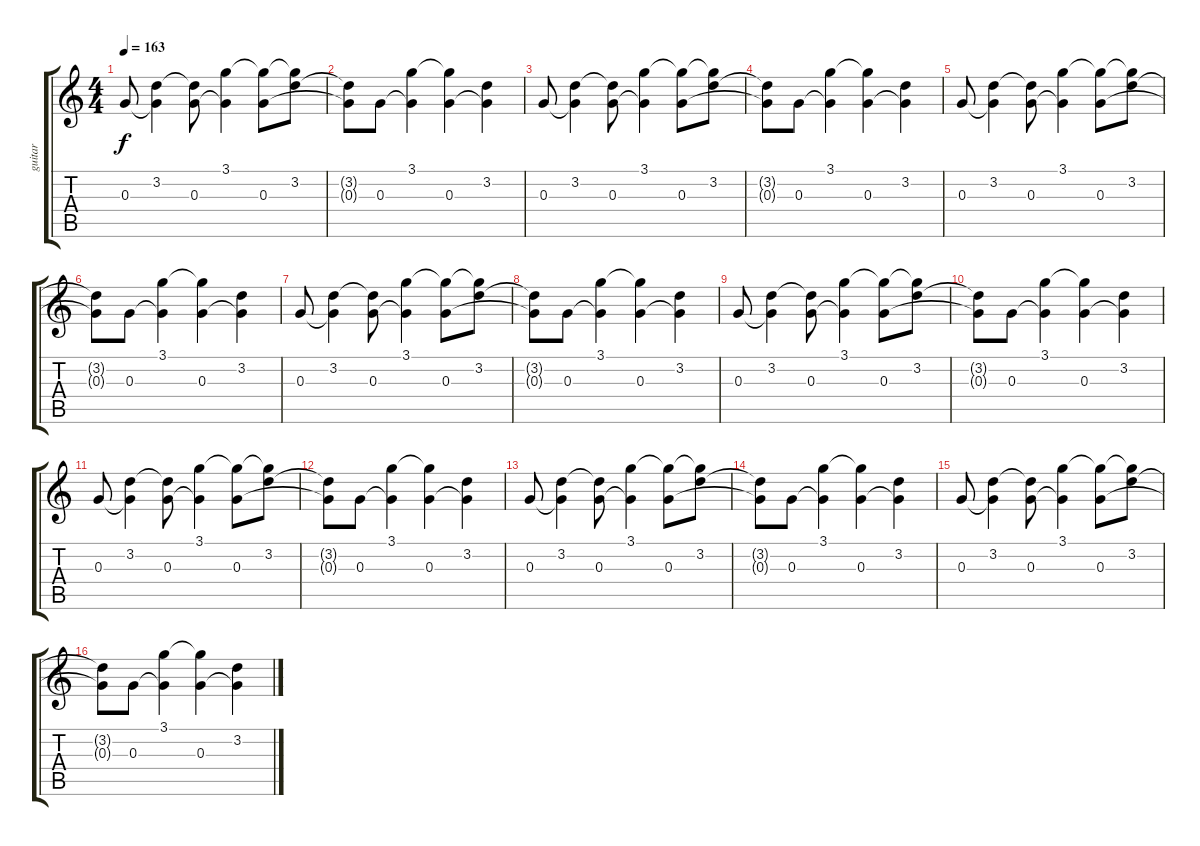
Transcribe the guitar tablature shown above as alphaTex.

\track ("guitar" "guitar") {instrument overdrivenguitar}
\staff {score tabs}
\tuning (E4 B3 G3 D3 A2 E2) {hide}
\ts (4 4)
\tempo 163
\clef g2
\ks c
0.3.8{dy f} (3.2 0.3{t}).4 (3.2{t} 0.3).8 (3.1 0.3{t}).4 (3.1{t} 0.3).8 (3.1{t} 3.2).8 |
(3.2{t} 0.3{t}).8 0.3.8 (3.1 0.3{t}).4 (3.1{t} 0.3).4 (3.2 0.3{t}).4 |
0.3.8 (3.2 0.3{t}).4 (3.2{t} 0.3).8 (3.1 0.3{t}).4 (3.1{t} 0.3).8 (3.1{t} 3.2).8 |
(3.2{t} 0.3{t}).8 0.3.8 (3.1 0.3{t}).4 (3.1{t} 0.3).4 (3.2 0.3{t}).4 |
0.3.8 (3.2 0.3{t}).4 (3.2{t} 0.3).8 (3.1 0.3{t}).4 (3.1{t} 0.3).8 (3.1{t} 3.2).8 |
(3.2{t} 0.3{t}).8 0.3.8 (3.1 0.3{t}).4 (3.1{t} 0.3).4 (3.2 0.3{t}).4 |
0.3.8 (3.2 0.3{t}).4 (3.2{t} 0.3).8 (3.1 0.3{t}).4 (3.1{t} 0.3).8 (3.1{t} 3.2).8 |
(3.2{t} 0.3{t}).8 0.3.8 (3.1 0.3{t}).4 (3.1{t} 0.3).4 (3.2 0.3{t}).4 |
0.3.8 (3.2 0.3{t}).4 (3.2{t} 0.3).8 (3.1 0.3{t}).4 (3.1{t} 0.3).8 (3.1{t} 3.2).8 |
(3.2{t} 0.3{t}).8 0.3.8 (3.1 0.3{t}).4 (3.1{t} 0.3).4 (3.2 0.3{t}).4 |
0.3.8 (3.2 0.3{t}).4 (3.2{t} 0.3).8 (3.1 0.3{t}).4 (3.1{t} 0.3).8 (3.1{t} 3.2).8 |
(3.2{t} 0.3{t}).8 0.3.8 (3.1 0.3{t}).4 (3.1{t} 0.3).4 (3.2 0.3{t}).4 |
0.3.8 (3.2 0.3{t}).4 (3.2{t} 0.3).8 (3.1 0.3{t}).4 (3.1{t} 0.3).8 (3.1{t} 3.2).8 |
(3.2{t} 0.3{t}).8 0.3.8 (3.1 0.3{t}).4 (3.1{t} 0.3).4 (3.2 0.3{t}).4 |
0.3.8 (3.2 0.3{t}).4 (3.2{t} 0.3).8 (3.1 0.3{t}).4 (3.1{t} 0.3).8 (3.1{t} 3.2).8 |
(3.2{t} 0.3{t}).8 0.3.8 (3.1 0.3{t}).4 (3.1{t} 0.3).4 (3.2 0.3{t}).4
